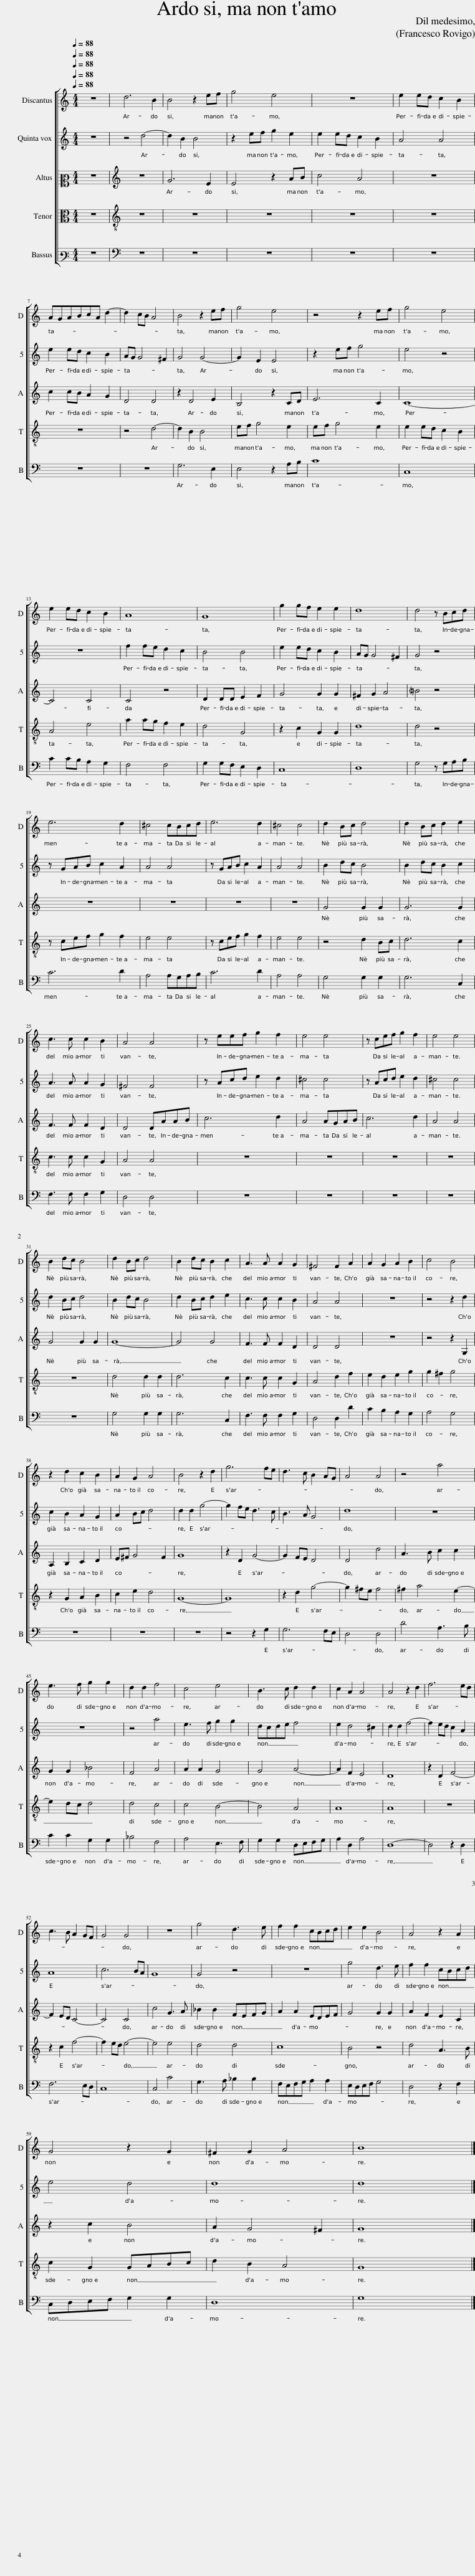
X:1
%%score [ 1 2 3 4 5 ]
L:1/8
Q:1/4=88
M:4/4
I:linebreak $
K:C
V:1 treble
V:2 treble
V:3 alto2
V:4 alto
V:5 bass3
V:1
 z8 | d6 B2 | B4 z2 ef | g4 e4 | z8 | %5
 e2 ed c2 B2 |$ AGABcA d2- | d2 cB A4 | B4 z2 ef | g4 e4 | %10
 z4 z2 ef | g4 e4 |$ e2 ed c2 B2 | A8 | G8 | %15
 g2 gf e2 e2 | d8 | d4 z Bcd |$ e6 d2 | ^c4 cBcd | %20
 e6 d2 | ^c4 c4 | d2 Bc d4 | d2 Bc d2 e2 |$ c3 c c2 B2 | %25
 A4 A4 | z eef g2 f2 | e4 e4 | z cef g2 f2 | e4 e4 |$ %30
 B2 dc B4 | d2 Bc d4 | B2 dc B2 c2 | A3 A A2 G2 | ^F4 F2 A2 | %35
 A2 G2 A2 B2 | c4 B4 |$ z2 d2 c2 B2 | A2 G2 A4 | B4 z2 d2 | %40
 g6 fe | d3 c B2 AG | A4 A4 | z4 a4 |$ e3 f g2 g2 | %45
 d2 d2 f4 | c4 e4 | B3 c d2 d2 | c2 A2 A4 | A4 z2 d2 | %50
 f6 ed |$ c3 B A2 GF | G4 G4 | z8 | g4 d3 e | %55
 f2 f2 cBcd | e2 e2 B4 | A4 z2 A2 |$ G4 z2 G2 | ^F2 G2 A4 | %60
 B8 |] %61
V:2
 z8 | z4 d4- | d2 B2 B4 | z2 ef g2 e2 | e2 ed c2 B2 | %5
 A4 A4 |$ e2 ed c2 B2 | AG G4 ^F2 | G4 G4- | G2 E2 E4 | %10
 z2 ef g4 | e4 z4 |$ z8 | f2 fe d2 c2 | B4 B4 | %15
 e2 ed c2 B2 | AG G4 ^F2 | G4 z4 |$ z GAB c2 A2 | A4 A4 | %20
 z GAB c2 A2 | A4 A4 | B2 dc B4 | B2 dc B2 c2 |$ A3 A A2 G2 | %25
 ^F4 F4 | z Acd e2 d2 | ^c4 c4 | z Acd e2 d2 | ^c4 c4 |$ %30
 d2 Bc d4 | B2 dc B4 | d2 Bc d2 e2 | c3 c c2 B2 | A4 A4 | %35
 z8 | z4 z2 d2 |$ c2 B2 A2 G2 | A2 Bc d4 | d2 d2 g4- | %40
 g2 fe d3 c | B3 A G4 | d8 | z8 |$ z8 | %45
 z4 a4 | e3 f g2 g2 | dcde f4 | e2 d4 ^c2 | d2 d2 f4- | %50
 f2 ed c2 A2 |$ A8 | c6 BA | G8 | G4 z4 | %55
 z8 | g4 d3 e | f2 f2 cBcd |$ e4 d4 | d8 | %60
 d8 |] %61
V:3
 z8 | z8 | G6 E2 | E4 z2 AB | c4 A4 | %5
 z8 |$ c2 cB A2 G2 | D4 D4 | z2 D4 E2 | B,4 z2 CD | %10
 E6 C2 | C8- |$ C4 C4 | C4 z4 | D2 DD E2 F2 | %15
 G4 G2 G2 | ^F2 G2 A4 | !courtesy!=B4 z4 |$ z8 | z8 | %20
 z8 | z8 | G4 G2 G2 | G6 G2 |$ F3 F F2 D2 | %25
 D4 DAAB | c6 d2 | A4 AGAB | c6 d2 | A4 A4 |$ %30
 G4 G2 G2 | G8- | G4 G4 | F3 F F2 D2 | D4 D4 | %35
 z8 | z4 z2 G,2 |$ A,2 B,2 C2 D2 | E^F G4 F2 | G8 | %40
 z2 D2 G4- | G2 FE D4 | D4 d4 | A3 B c2 c2 |$ G2 G2 _B4 | %45
 F4 A4 | A2 A2 G4 | G4 A4- | A2 F2 E4 | D8 | %50
 z2 D2 F4- |$ F2 ED C4- | C4 C4 | c4 G3 A | _B2 B2 FEFG | %55
 A2 A2 EDEF | G4 G2 G2 | A2 F2 E2 C2 |$ z2 c2 B4 | A2 G4 ^F2 | %60
 G8 |] %61
V:4
 z8 | z8 | z8 | z8 | z8 | %5
 z8 |$ z8 | z4 D4- | D2 B,2 B,4 | EF G4 E2 | %10
 EF G4 E2 | E2 ED C2 B,2 |$ A,4 E4 | A2 AG F2 E2 | D4 G,4 | %15
 z2 C2 G,2 G,2 | D8 | D4 z4 |$ z CEF G2 F2 | E4 E4 | %20
 z CEF G2 F2 | E4 E4 | z4 D2 B,C | D6 C2 |$ C3 C C2 G,2 | %25
 A,4 A,4 | z8 | z8 | z8 | z8 |$ %30
 z8 | D4 D2 D2 | D6 C2 | C3 C C2 G,2 | A,4 D2 F2 | %35
 E2 D2 E2 G2 | G2 ^F2 G4 |$ z2 G,2 A,2 B,2 | C2 E2 D4 | G,8- | %40
 G,8 | z2 D2 G4- | G2 ^FE F4 | ^F2 A4 E2- |$ E2 DC D4 | %45
 D4 C4 | C4 B,4- | B,4 A,4 | A,8 | A,8 | %50
 z8 |$ z2 C2 F4- | F2 ED E4- | E4 E4 | D4 D4 | %55
 C8 | B,4 z4 | D4 A,3 B, |$ C2 G,2 G,A,B,C | D2 B,2 A,4 | %60
 G,8 |] %61
V:5
 z8 | z8 | z8 | z8 | z8 | %5
 z8 |$ z8 | z8 | G,6 E,2 | E,4 z2 A,B, | %10
 C8 | C,8 |$ C2 CB, A,2 G,2 | F,4 F,4 | G,2 G,F, E,2 D,2 | %15
 C,8 | D,8 | G,4 z G,A,B, |$ C6 D2 | A,4 A,G,A,B, | %20
 C6 D2 | A,4 A,4 | G,4 G,2 G,2 | G,6 C,2 |$ F,3 F, F,2 G,2 | %25
 D,4 D,4 | z8 | z8 | z8 | z8 |$ %30
 z8 | G,4 G,2 G,2 | G,6 C,2 | F,3 F, F,2 G,2 | D,4 D,2 D2 | %35
 C2 B,2 A,2 G,2 | A,4 G,4 |$ z8 | z8 | z8 | %40
 z4 z2 G,2 | G,6 F,E, | D,4 D,4 | D4 A,3 B, |$ C2 C2 G,2 G,2 | %45
 _B,4 F,4 | A,4 E,3 F, | G,2 G,2 D,E,F,G, | A,2 D,2 A,4 | D,8- | %50
 D,4 z2 D,2 |$ F,6 E,D, | C,8 | C,4 C4 | G,3 A, _B,2 B,2 | %55
 F,E,F,G, A,2 A,2 | E,D,E,F, G,4 | D,4 z2 F,2 |$ C,D,E,F, G,2 G,2 | D,8 | %60
 G,8 |] %61
